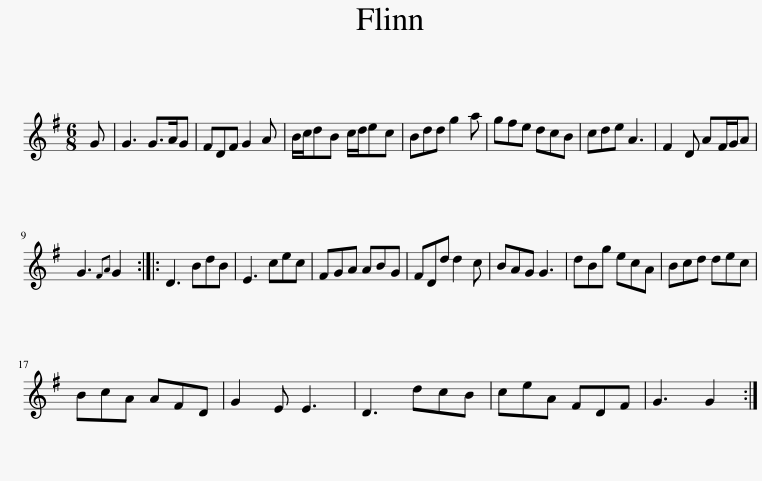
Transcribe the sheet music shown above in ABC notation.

X:1
L:1/8
M:6/8
I:linebreak $
K:G
V:1 treble
V:1
 G | G3 G>AG | FDF G2 A | B/c/dB c/d/ec | Bdd g2 a | %5
 gfe dcB | cde A3 | F2 D AF/G/A |$ G3{FA} G2 :: D3 BdB | %10
 E3 cec | FGA ABG | FDd d2 c | BAG G3 | dBg ecA | %15
 Bcd dec |$ BcA AFD | G2 E E3 | D3 dcB | ceA FDF | %20
 G3 G2 :| %21
